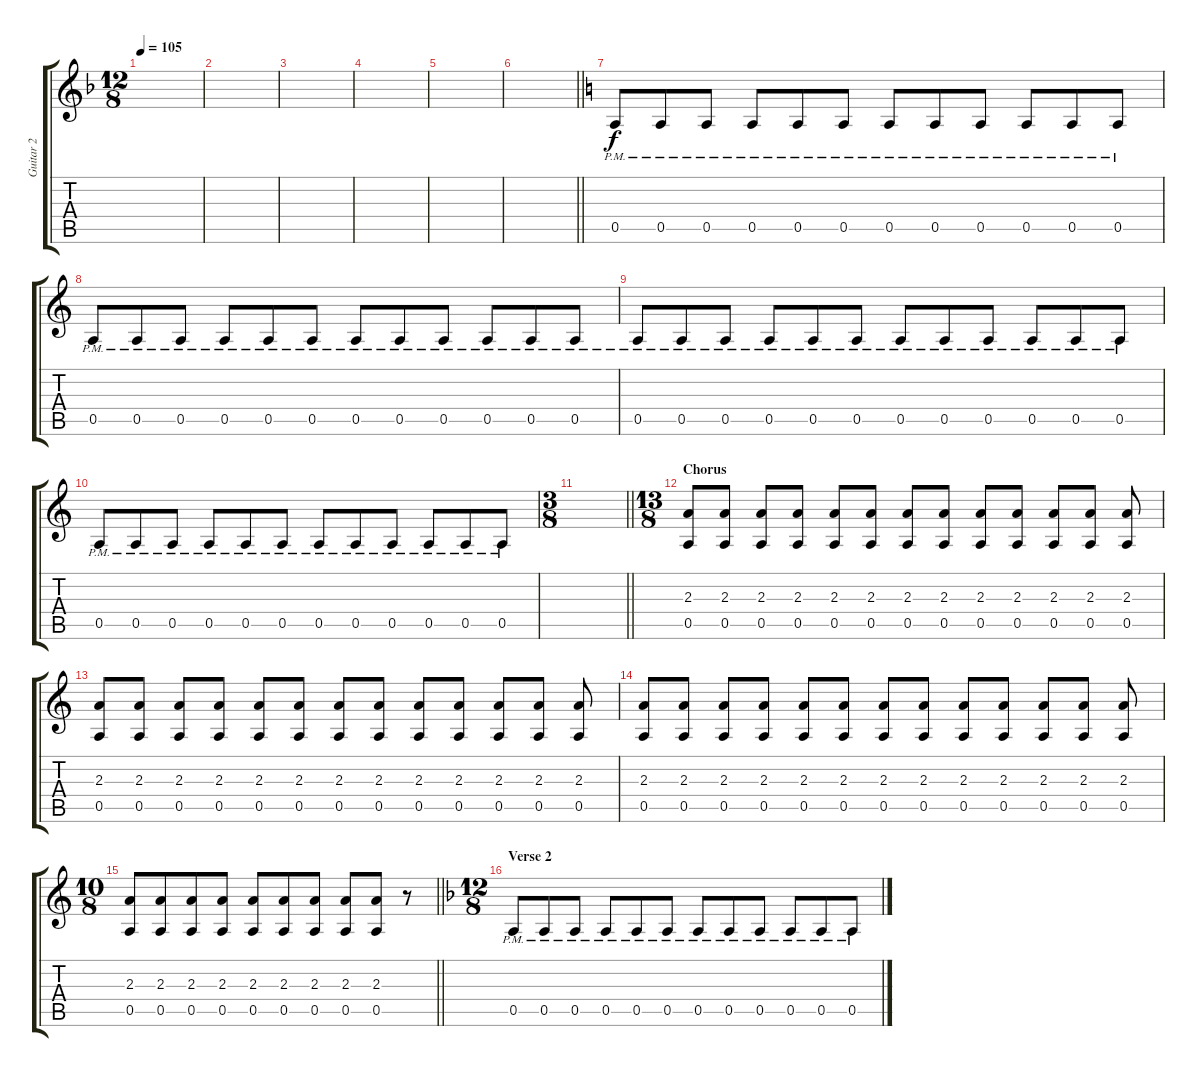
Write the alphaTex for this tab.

\track ("Guitar 2" "Guitar 2") {instrument electricguitarjazz}
\staff {score tabs}
\tuning (E4 B3 G3 D3 A2 D2) {hide}
\ts (12 8)
\tempo 105
\clef g2
\ks dminor
|
|
|
|
|
\barLineRight lightlight
|
\ks aminor
0.5{pm}.8 0.5{pm}.8 0.5{pm}.8 0.5{pm}.8 0.5{pm}.8 0.5{pm}.8 0.5{pm}.8 0.5{pm}.8 0.5{pm}.8 0.5{pm}.8 0.5{pm}.8 0.5{pm}.8 |
0.5{pm}.8 0.5{pm}.8 0.5{pm}.8 0.5{pm}.8 0.5{pm}.8 0.5{pm}.8 0.5{pm}.8 0.5{pm}.8 0.5{pm}.8 0.5{pm}.8 0.5{pm}.8 0.5{pm}.8 |
0.5{pm}.8{volume 12} 0.5{pm}.8 0.5{pm}.8 0.5{pm}.8 0.5{pm}.8 0.5{pm}.8 0.5{pm}.8 0.5{pm}.8 0.5{pm}.8 0.5{pm}.8 0.5{pm}.8 0.5{pm}.8 |
0.5{pm}.8 0.5{pm}.8 0.5{pm}.8 0.5{pm}.8 0.5{pm}.8 0.5{pm}.8 0.5{pm}.8 0.5{pm}.8 0.5{pm}.8 0.5{pm}.8 0.5{pm}.8 0.5{pm}.8 |
\ts (3 8)
\barLineRight lightlight
|
\ts (13 8)
\section ("" "Chorus")
(2.3 0.5).8 (2.3 0.5).8 (2.3 0.5).8 (2.3 0.5).8 (2.3 0.5).8 (2.3 0.5).8 (2.3 0.5).8 (2.3 0.5).8 (2.3 0.5).8 (2.3 0.5).8 (2.3 0.5).8 (2.3 0.5).8 (2.3 0.5).8 |
(2.3 0.5).8 (2.3 0.5).8 (2.3 0.5).8 (2.3 0.5).8 (2.3 0.5).8 (2.3 0.5).8 (2.3 0.5).8 (2.3 0.5).8 (2.3 0.5).8 (2.3 0.5).8 (2.3 0.5).8 (2.3 0.5).8 (2.3 0.5).8 |
(2.3 0.5).8 (2.3 0.5).8 (2.3 0.5).8 (2.3 0.5).8 (2.3 0.5).8 (2.3 0.5).8 (2.3 0.5).8 (2.3 0.5).8 (2.3 0.5).8 (2.3 0.5).8 (2.3 0.5).8 (2.3 0.5).8 (2.3 0.5).8 |
\ts (10 8)
\barLineRight lightlight
(2.3 0.5).8 (2.3 0.5).8 (2.3 0.5).8 (2.3 0.5).8 (2.3 0.5).8 (2.3 0.5).8 (2.3 0.5).8 (2.3 0.5).8{volume 6} (2.3 0.5).8 r.8 |
\ts (12 8)
\section ("" "Verse 2")
\ks dminor
0.5{pm}.8 0.5{pm}.8 0.5{pm}.8 0.5{pm}.8 0.5{pm}.8 0.5{pm}.8 0.5{pm}.8 0.5{pm}.8 0.5{pm}.8 0.5{pm}.8 0.5{pm}.8 0.5{pm}.8
